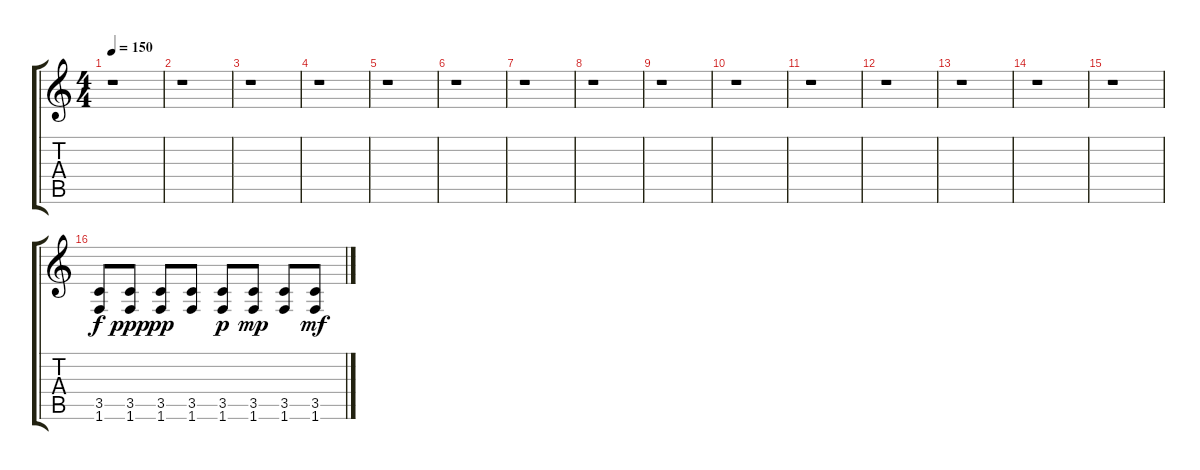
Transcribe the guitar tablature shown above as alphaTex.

\track "" {instrument overdrivenguitar}
\staff {score tabs}
\tuning (E4 B3 G3 D3 A2 E2) {hide}
\ts (4 4)
\tempo 150
\clef g2
\ks c
r.1{dy mf} |
r.1 |
r.1 |
r.1 |
r.1 |
r.1 |
r.1 |
r.1 |
r.1 |
r.1 |
r.1 |
r.1 |
r.1 |
r.1 |
r.1 |
(3.5 1.6).8{dy f} (3.5 1.6).8{dy ppp} (3.5 1.6).8{dy pp} (3.5 1.6).8 (3.5 1.6).8{dy p} (3.5 1.6).8{dy mp} (3.5 1.6).8 (3.5 1.6).8{dy mf}
